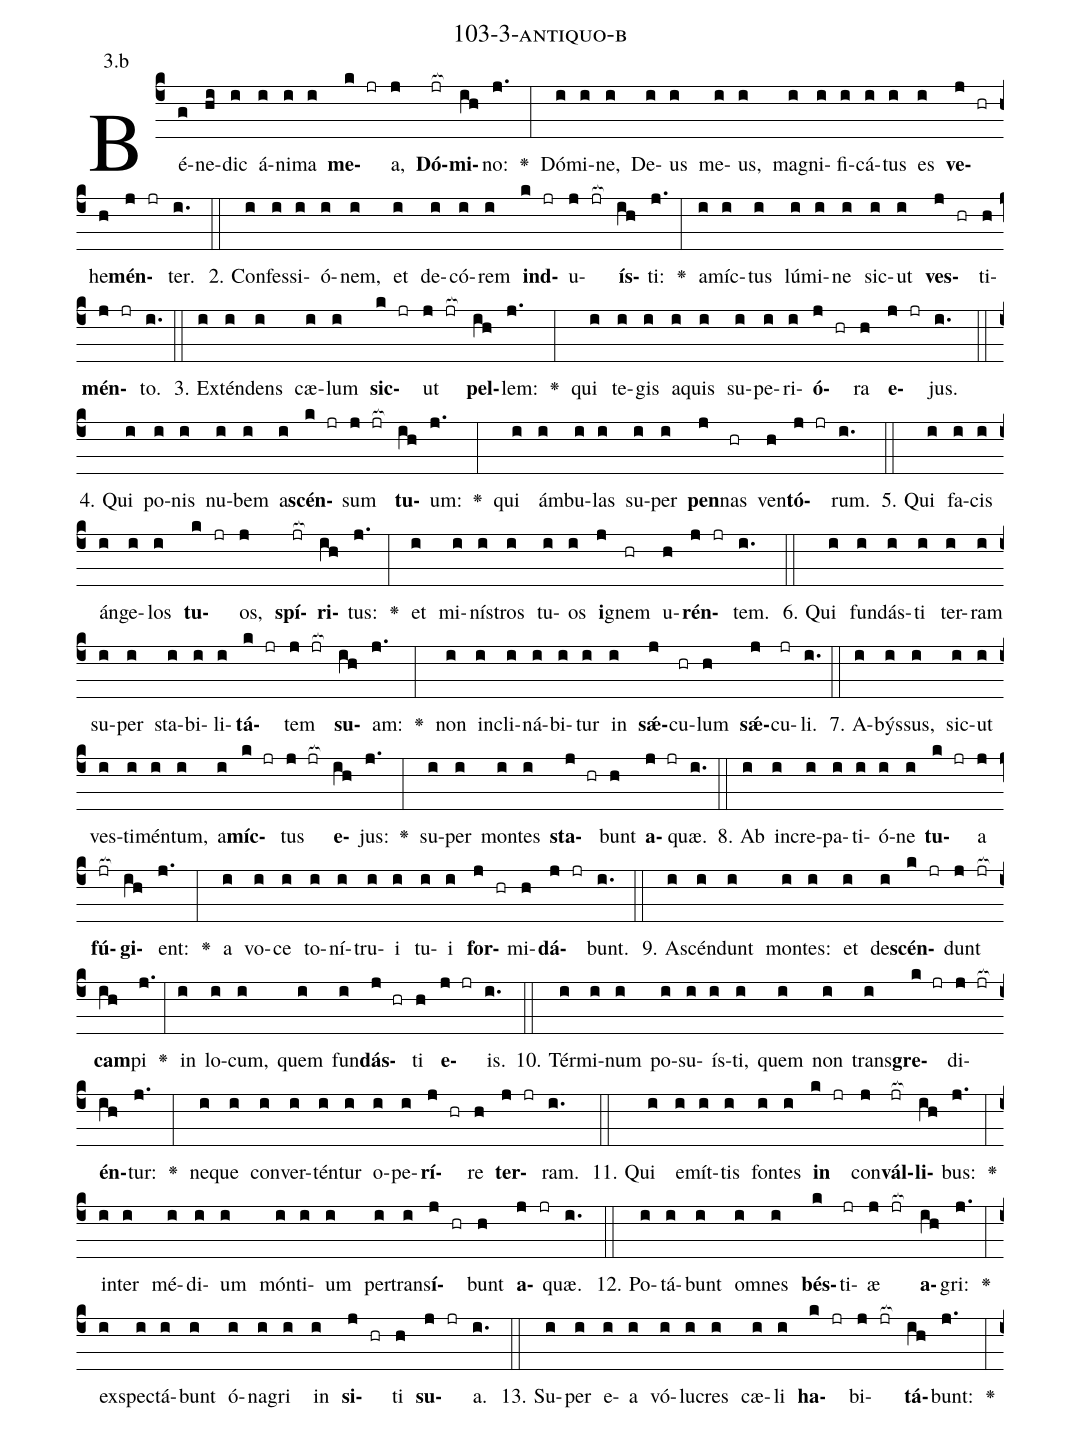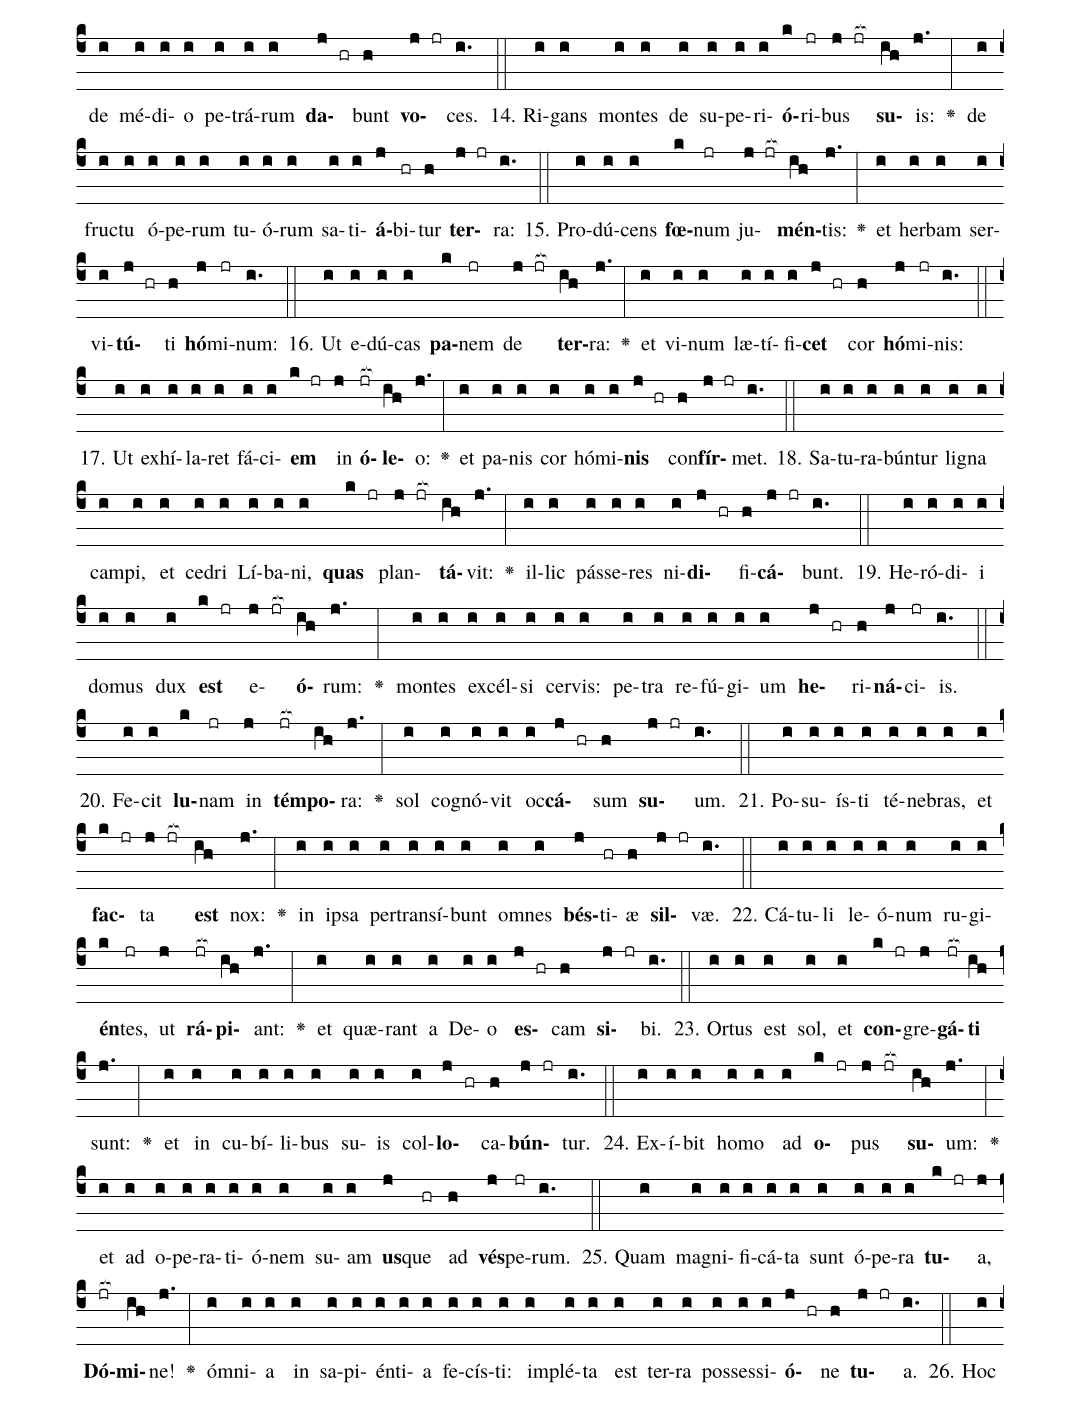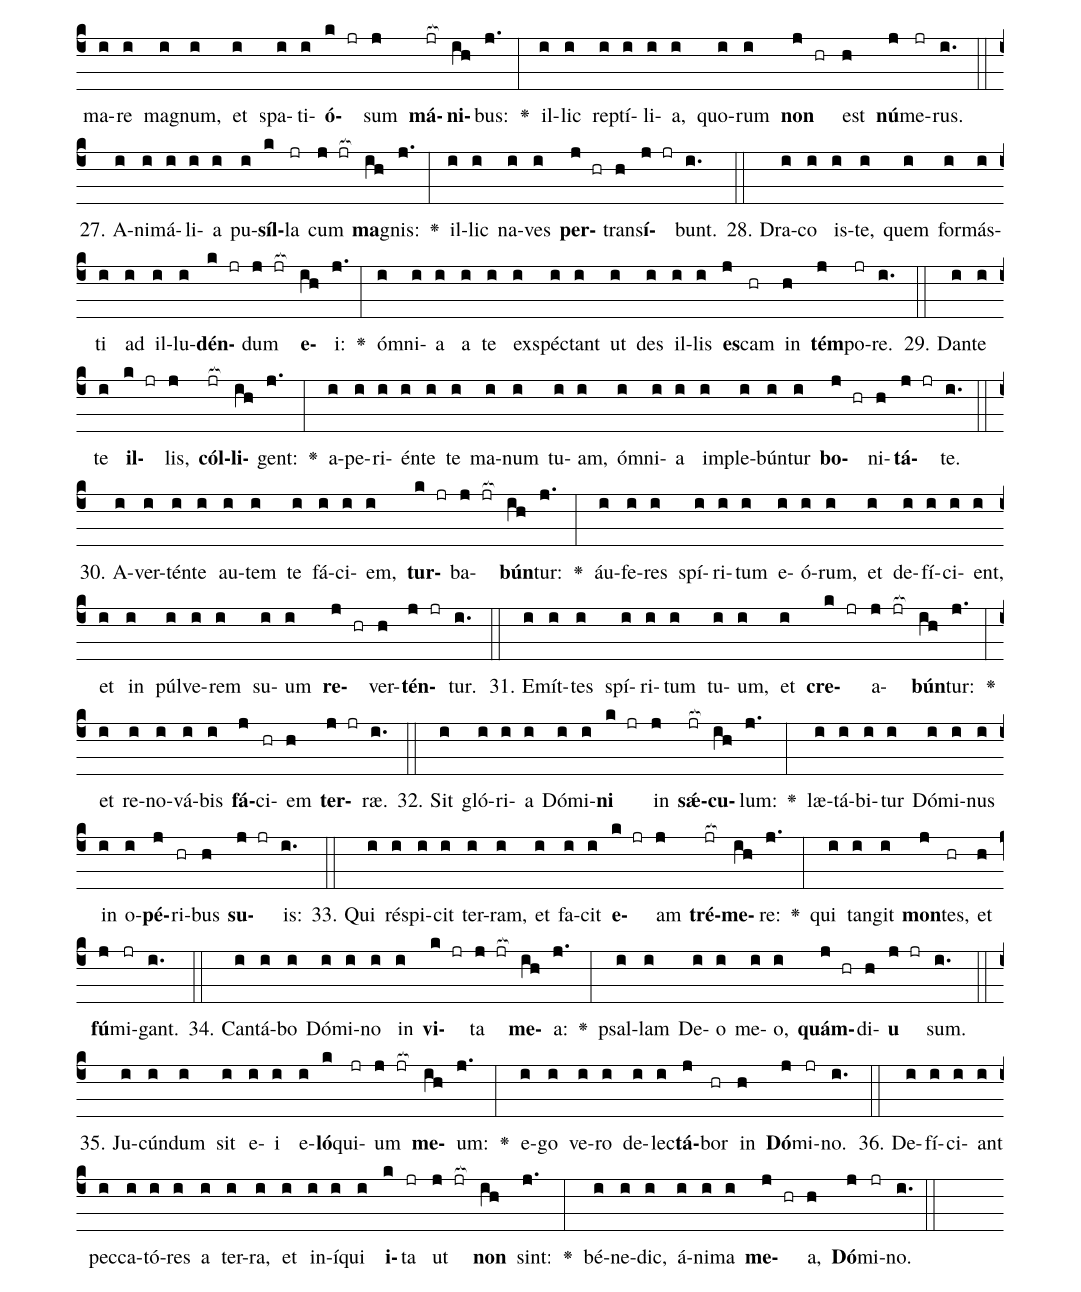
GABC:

name: 103-3-antiquo-b;
annotation: 3.b;
%%
(c4)Bé(g)ne(hi)dic(i) á(i)ni(i)ma(i) <b>me</b>(k jr)a,(j) <b>Dó</b>(jr[ocb:1{])<b>mi</b>(ih[ocb:0}])no:(j.) <v>\greheightstar</v>(:) Dó(i)mi(i)ne,(i) De(i)us(i) me(i)us,(i) ma(i)gni(i)fi(i)cá(i)tus(i) es(i) <b>ve</b>(j hr)he(h)<b>mén</b>(j jr)ter.(i.) (::)
2. Con(i)fes(i)si(i)ó(i)nem,(i) et(i) de(i)có(i)rem(i) <b>ind</b>(k jr)u(j jr[ocb:1{])<b>ís</b>(ih[ocb:0}])ti:(j.) <v>\greheightstar</v>(:) a(i)míc(i)tus(i) lú(i)mi(i)ne(i) sic(i)ut(i) <b>ves</b>(j hr)ti(h)<b>mén</b>(j jr)to.(i.) (::)
3. Ex(i)tén(i)dens(i) cæ(i)lum(i) <b>sic</b>(k jr)ut(j jr[ocb:1{]) <b>pel</b>(ih[ocb:0}])lem:(j.) <v>\greheightstar</v>(:) qui(i) te(i)gis(i) a(i)quis(i) su(i)pe(i)ri(i)<b>ó</b>(j hr)ra(h) <b>e</b>(j jr)jus.(i.) (::)
4. Qui(i) po(i)nis(i) nu(i)bem(i) a(i)<b>scén</b>(k jr)sum(j jr[ocb:1{]) <b>tu</b>(ih[ocb:0}])um:(j.) <v>\greheightstar</v>(:) qui(i) ám(i)bu(i)las(i) su(i)per(i) <b>pen</b>(j)nas(hr) ven(h)<b>tó</b>(j jr)rum.(i.) (::)
5. Qui(i) fa(i)cis(i) án(i)ge(i)los(i) <b>tu</b>(k jr)os,(j) <b>spí</b>(jr[ocb:1{])<b>ri</b>(ih[ocb:0}])tus:(j.) <v>\greheightstar</v>(:) et(i) mi(i)nís(i)tros(i) tu(i)os(i) <b>i</b>(j)gnem(hr) u(h)<b>rén</b>(j jr)tem.(i.) (::)
6. Qui(i) fun(i)dás(i)ti(i) ter(i)ram(i) su(i)per(i) sta(i)bi(i)li(i)<b>tá</b>(k jr)tem(j jr[ocb:1{]) <b>su</b>(ih[ocb:0}])am:(j.) <v>\greheightstar</v>(:) non(i) in(i)cli(i)ná(i)bi(i)tur(i) in(i) <b>sǽ</b>(j)cu(hr)lum(h) <b>sǽ</b>(j)cu(jr)li.(i.) (::)
7. A(i)býs(i)sus,(i) sic(i)ut(i) ves(i)ti(i)mén(i)tum,(i) a(i)<b>míc</b>(k jr)tus(j jr[ocb:1{]) <b>e</b>(ih[ocb:0}])jus:(j.) <v>\greheightstar</v>(:) su(i)per(i) mon(i)tes(i) <b>sta</b>(j hr)bunt(h) <b>a</b>(j jr)quæ.(i.) (::)
8. Ab(i) in(i)cre(i)pa(i)ti(i)ó(i)ne(i) <b>tu</b>(k jr)a(j) <b>fú</b>(jr[ocb:1{])<b>gi</b>(ih[ocb:0}])ent:(j.) <v>\greheightstar</v>(:) a(i) vo(i)ce(i) to(i)ní(i)tru(i)i(i) tu(i)i(i) <b>for</b>(j hr)mi(h)<b>dá</b>(j jr)bunt.(i.) (::)
9. A(i)scén(i)dunt(i) mon(i)tes:(i) et(i) de(i)<b>scén</b>(k jr)dunt(j jr[ocb:1{]) <b>cam</b>(ih[ocb:0}])pi(j.) <v>\greheightstar</v>(:) in(i) lo(i)cum,(i) quem(i) fun(i)<b>dás</b>(j hr)ti(h) <b>e</b>(j jr)is.(i.) (::)
10. Tér(i)mi(i)num(i) po(i)su(i)ís(i)ti,(i) quem(i) non(i) trans(i)<b>gre</b>(k jr)di(j jr[ocb:1{])<b>én</b>(ih[ocb:0}])tur:(j.) <v>\greheightstar</v>(:) ne(i)que(i) con(i)ver(i)tén(i)tur(i) o(i)pe(i)<b>rí</b>(j hr)re(h) <b>ter</b>(j jr)ram.(i.) (::)
11. Qui(i) e(i)mít(i)tis(i) fon(i)tes(i) <b>in</b>(k jr) con(j)<b>vál</b>(jr[ocb:1{])<b>li</b>(ih[ocb:0}])bus:(j.) <v>\greheightstar</v>(:) in(i)ter(i) mé(i)di(i)um(i) món(i)ti(i)um(i) per(i)trans(i)<b>í</b>(j hr)bunt(h) <b>a</b>(j jr)quæ.(i.) (::)
12. Po(i)tá(i)bunt(i) om(i)nes(i) <b>bés</b>(k)ti(jr)æ(j jr[ocb:1{]) <b>a</b>(ih[ocb:0}])gri:(j.) <v>\greheightstar</v>(:) ex(i)spec(i)tá(i)bunt(i) ó(i)na(i)gri(i) in(i) <b>si</b>(j hr)ti(h) <b>su</b>(j jr)a.(i.) (::)
13. Su(i)per(i) e(i)a(i) vó(i)lu(i)cres(i) cæ(i)li(i) <b>ha</b>(k jr)bi(j jr[ocb:1{])<b>tá</b>(ih[ocb:0}])bunt:(j.) <v>\greheightstar</v>(:) de(i) mé(i)di(i)o(i) pe(i)trá(i)rum(i) <b>da</b>(j hr)bunt(h) <b>vo</b>(j jr)ces.(i.) (::)
14. Ri(i)gans(i) mon(i)tes(i) de(i) su(i)pe(i)ri(i)<b>ó</b>(k)ri(jr)bus(j jr[ocb:1{]) <b>su</b>(ih[ocb:0}])is:(j.) <v>\greheightstar</v>(:) de(i) fruc(i)tu(i) ó(i)pe(i)rum(i) tu(i)ó(i)rum(i) sa(i)ti(i)<b>á</b>(j)bi(hr)tur(h) <b>ter</b>(j jr)ra:(i.) (::)
15. Pro(i)dú(i)cens(i) <b>fœ</b>(k)num(jr) ju(j jr[ocb:1{])<b>mén</b>(ih[ocb:0}])tis:(j.) <v>\greheightstar</v>(:) et(i) her(i)bam(i) ser(i)vi(i)<b>tú</b>(j hr)ti(h) <b>hó</b>(j)mi(jr)num:(i.) (::)
16. Ut(i) e(i)dú(i)cas(i) <b>pa</b>(k)nem(jr) de(j jr[ocb:1{]) <b>ter</b>(ih[ocb:0}])ra:(j.) <v>\greheightstar</v>(:) et(i) vi(i)num(i) læ(i)tí(i)fi(i)<b>cet</b>(j hr) cor(h) <b>hó</b>(j)mi(jr)nis:(i.) (::)
17. Ut(i) ex(i)hí(i)la(i)ret(i) fá(i)ci(i)<b>em</b>(k jr) in(j) <b>ó</b>(jr[ocb:1{])<b>le</b>(ih[ocb:0}])o:(j.) <v>\greheightstar</v>(:) et(i) pa(i)nis(i) cor(i) hó(i)mi(i)<b>nis</b>(j hr) con(h)<b>fír</b>(j jr)met.(i.) (::)
18. Sa(i)tu(i)ra(i)bún(i)tur(i) li(i)gna(i) cam(i)pi,(i) et(i) ce(i)dri(i) Lí(i)ba(i)ni,(i) <b>quas</b>(k jr) plan(j jr[ocb:1{])<b>tá</b>(ih[ocb:0}])vit:(j.) <v>\greheightstar</v>(:) il(i)lic(i) pás(i)se(i)res(i) ni(i)<b>di</b>(j hr)fi(h)<b>cá</b>(j jr)bunt.(i.) (::)
19. He(i)ró(i)di(i)i(i) do(i)mus(i) dux(i) <b>est</b>(k jr) e(j jr[ocb:1{])<b>ó</b>(ih[ocb:0}])rum:(j.) <v>\greheightstar</v>(:) mon(i)tes(i) ex(i)cél(i)si(i) cer(i)vis:(i) pe(i)tra(i) re(i)fú(i)gi(i)um(i) <b>he</b>(j hr)ri(h)<b>ná</b>(j)ci(jr)is.(i.) (::)
20. Fe(i)cit(i) <b>lu</b>(k)nam(jr) in(j) <b>tém</b>(jr[ocb:1{])<b>po</b>(ih[ocb:0}])ra:(j.) <v>\greheightstar</v>(:) sol(i) co(i)gnó(i)vit(i) oc(i)<b>cá</b>(j hr)sum(h) <b>su</b>(j jr)um.(i.) (::)
21. Po(i)su(i)ís(i)ti(i) té(i)ne(i)bras,(i) et(i) <b>fac</b>(k jr)ta(j jr[ocb:1{]) <b>est</b>(ih[ocb:0}]) nox:(j.) <v>\greheightstar</v>(:) in(i) ip(i)sa(i) per(i)trans(i)í(i)bunt(i) om(i)nes(i) <b>bés</b>(j)ti(hr)æ(h) <b>sil</b>(j jr)væ.(i.) (::)
22. Cá(i)tu(i)li(i) le(i)ó(i)num(i) ru(i)gi(i)<b>én</b>(k)tes,(jr) ut(j) <b>rá</b>(jr[ocb:1{])<b>pi</b>(ih[ocb:0}])ant:(j.) <v>\greheightstar</v>(:) et(i) quæ(i)rant(i) a(i) De(i)o(i) <b>es</b>(j hr)cam(h) <b>si</b>(j jr)bi.(i.) (::)
23. Or(i)tus(i) est(i) sol,(i) et(i) <b>con</b>(k jr)gre(j)<b>gá</b>(jr[ocb:1{])<b>ti</b>(ih[ocb:0}]) sunt:(j.) <v>\greheightstar</v>(:) et(i) in(i) cu(i)bí(i)li(i)bus(i) su(i)is(i) col(i)<b>lo</b>(j hr)ca(h)<b>bún</b>(j jr)tur.(i.) (::)
24. Ex(i)í(i)bit(i) ho(i)mo(i) ad(i) <b>o</b>(k jr)pus(j jr[ocb:1{]) <b>su</b>(ih[ocb:0}])um:(j.) <v>\greheightstar</v>(:) et(i) ad(i) o(i)pe(i)ra(i)ti(i)ó(i)nem(i) su(i)am(i) <b>us</b>(j)que(hr) ad(h) <b>vés</b>(j)pe(jr)rum.(i.) (::)
25. Quam(i) ma(i)gni(i)fi(i)cá(i)ta(i) sunt(i) ó(i)pe(i)ra(i) <b>tu</b>(k jr)a,(j) <b>Dó</b>(jr[ocb:1{])<b>mi</b>(ih[ocb:0}])ne!(j.) <v>\greheightstar</v>(:) óm(i)ni(i)a(i) in(i) sa(i)pi(i)én(i)ti(i)a(i) fe(i)cís(i)ti:(i) im(i)plé(i)ta(i) est(i) ter(i)ra(i) pos(i)ses(i)si(i)<b>ó</b>(j hr)ne(h) <b>tu</b>(j jr)a.(i.) (::)
26. Hoc(i) ma(i)re(i) ma(i)gnum,(i) et(i) spa(i)ti(i)<b>ó</b>(k jr)sum(j) <b>má</b>(jr[ocb:1{])<b>ni</b>(ih[ocb:0}])bus:(j.) <v>\greheightstar</v>(:) il(i)lic(i) rep(i)tí(i)li(i)a,(i) quo(i)rum(i) <b>non</b>(j hr) est(h) <b>nú</b>(j)me(jr)rus.(i.) (::)
27. A(i)ni(i)má(i)li(i)a(i) pu(i)<b>síl</b>(k)la(jr) cum(j jr[ocb:1{]) <b>ma</b>(ih[ocb:0}])gnis:(j.) <v>\greheightstar</v>(:) il(i)lic(i) na(i)ves(i) <b>per</b>(j hr)trans(h)<b>í</b>(j jr)bunt.(i.) (::)
28. Dra(i)co(i) is(i)te,(i) quem(i) for(i)más(i)ti(i) ad(i) il(i)lu(i)<b>dén</b>(k jr)dum(j jr[ocb:1{]) <b>e</b>(ih[ocb:0}])i:(j.) <v>\greheightstar</v>(:) óm(i)ni(i)a(i) a(i) te(i) ex(i)spéc(i)tant(i) ut(i) des(i) il(i)lis(i) <b>es</b>(j)cam(hr) in(h) <b>tém</b>(j)po(jr)re.(i.) (::)
29. Dan(i)te(i) te(i) <b>il</b>(k jr)lis,(j) <b>cól</b>(jr[ocb:1{])<b>li</b>(ih[ocb:0}])gent:(j.) <v>\greheightstar</v>(:) a(i)pe(i)ri(i)én(i)te(i) te(i) ma(i)num(i) tu(i)am,(i) óm(i)ni(i)a(i) im(i)ple(i)bún(i)tur(i) <b>bo</b>(j hr)ni(h)<b>tá</b>(j jr)te.(i.) (::)
30. A(i)ver(i)tén(i)te(i) au(i)tem(i) te(i) fá(i)ci(i)em,(i) <b>tur</b>(k jr)ba(j jr[ocb:1{])<b>bún</b>(ih[ocb:0}])tur:(j.) <v>\greheightstar</v>(:) áu(i)fe(i)res(i) spí(i)ri(i)tum(i) e(i)ó(i)rum,(i) et(i) de(i)fí(i)ci(i)ent,(i) et(i) in(i) púl(i)ve(i)rem(i) su(i)um(i) <b>re</b>(j hr)ver(h)<b>tén</b>(j jr)tur.(i.) (::)
31. E(i)mít(i)tes(i) spí(i)ri(i)tum(i) tu(i)um,(i) et(i) <b>cre</b>(k jr)a(j jr[ocb:1{])<b>bún</b>(ih[ocb:0}])tur:(j.) <v>\greheightstar</v>(:) et(i) re(i)no(i)vá(i)bis(i) <b>fá</b>(j)ci(hr)em(h) <b>ter</b>(j jr)ræ.(i.) (::)
32. Sit(i) gló(i)ri(i)a(i) Dó(i)mi(i)<b>ni</b>(k jr) in(j) <b>sǽ</b>(jr[ocb:1{])<b>cu</b>(ih[ocb:0}])lum:(j.) <v>\greheightstar</v>(:) læ(i)tá(i)bi(i)tur(i) Dó(i)mi(i)nus(i) in(i) o(i)<b>pé</b>(j)ri(hr)bus(h) <b>su</b>(j jr)is:(i.) (::)
33. Qui(i) ré(i)spi(i)cit(i) ter(i)ram,(i) et(i) fa(i)cit(i) <b>e</b>(k jr)am(j) <b>tré</b>(jr[ocb:1{])<b>me</b>(ih[ocb:0}])re:(j.) <v>\greheightstar</v>(:) qui(i) tan(i)git(i) <b>mon</b>(j)tes,(hr) et(h) <b>fú</b>(j)mi(jr)gant.(i.) (::)
34. Can(i)tá(i)bo(i) Dó(i)mi(i)no(i) in(i) <b>vi</b>(k jr)ta(j jr[ocb:1{]) <b>me</b>(ih[ocb:0}])a:(j.) <v>\greheightstar</v>(:) psal(i)lam(i) De(i)o(i) me(i)o,(i) <b>quám</b>(j hr)di(h)<b>u</b>(j jr) sum.(i.) (::)
35. Ju(i)cún(i)dum(i) sit(i) e(i)i(i) e(i)<b>ló</b>(k)qui(jr)um(j jr[ocb:1{]) <b>me</b>(ih[ocb:0}])um:(j.) <v>\greheightstar</v>(:) e(i)go(i) ve(i)ro(i) de(i)lec(i)<b>tá</b>(j)bor(hr) in(h) <b>Dó</b>(j)mi(jr)no.(i.) (::)
36. De(i)fí(i)ci(i)ant(i) pec(i)ca(i)tó(i)res(i) a(i) ter(i)ra,(i) et(i) in(i)í(i)qui(i) <b>i</b>(k)ta(jr) ut(j jr[ocb:1{]) <b>non</b>(ih[ocb:0}]) sint:(j.) <v>\greheightstar</v>(:) bé(i)ne(i)dic,(i) á(i)ni(i)ma(i) <b>me</b>(j hr)a,(h) <b>Dó</b>(j)mi(jr)no.(i.) (::)
